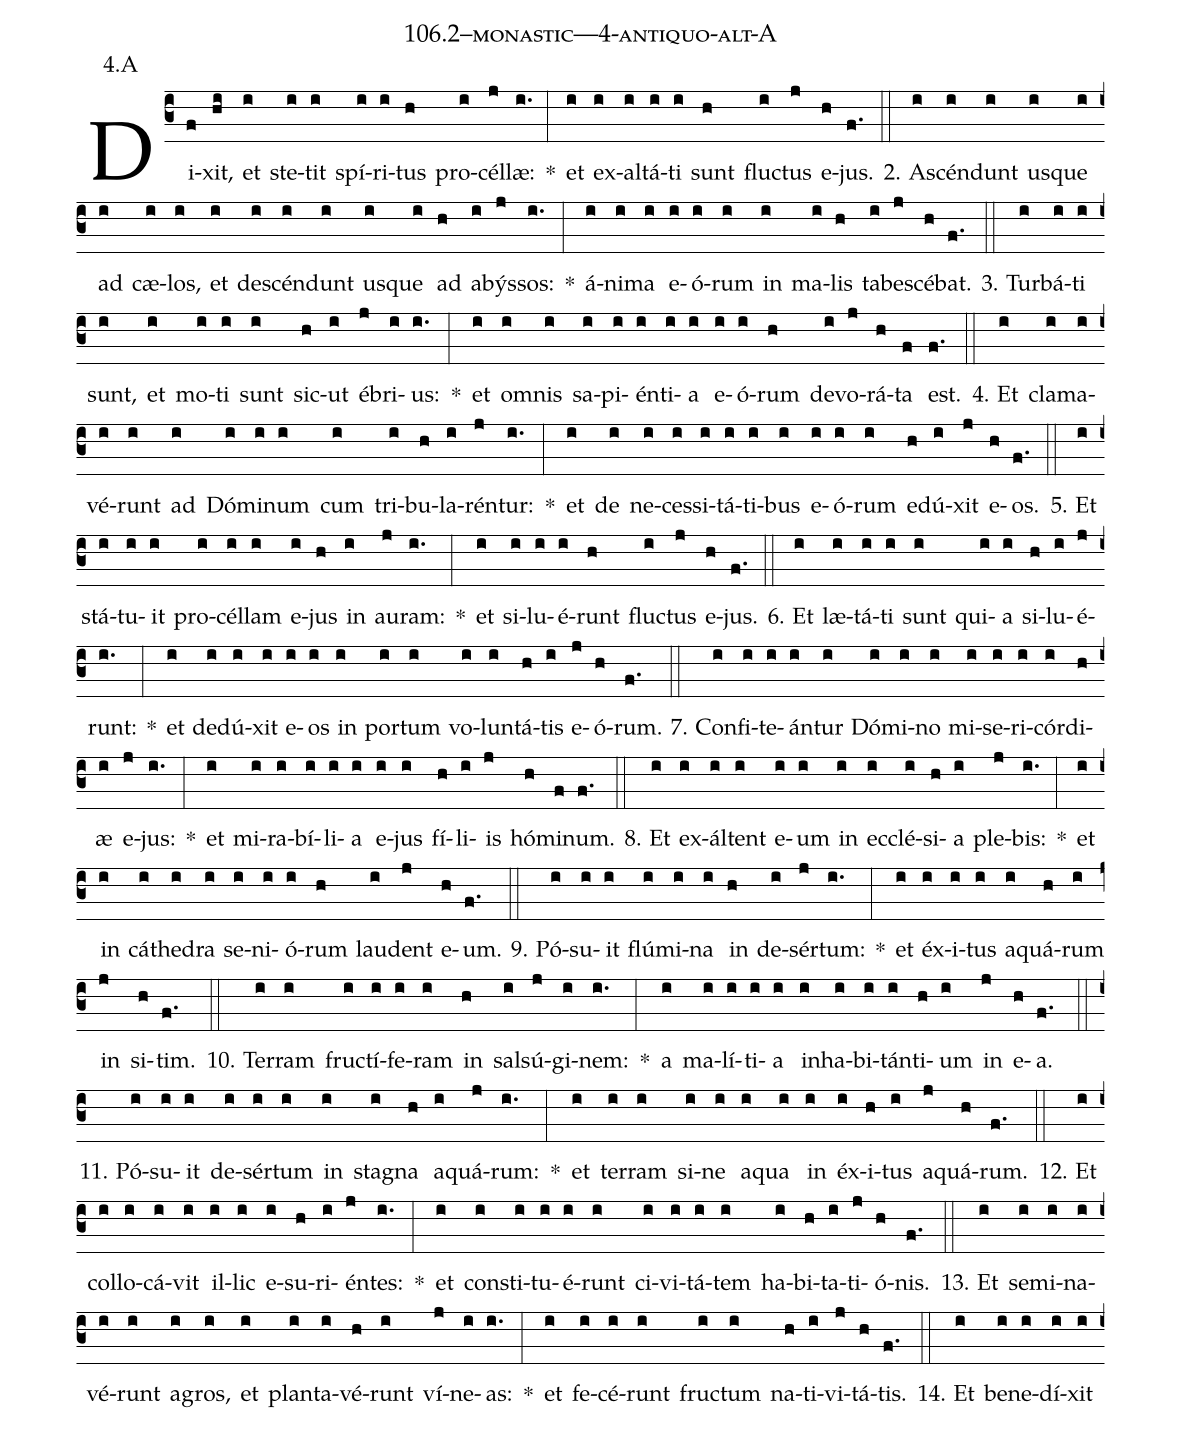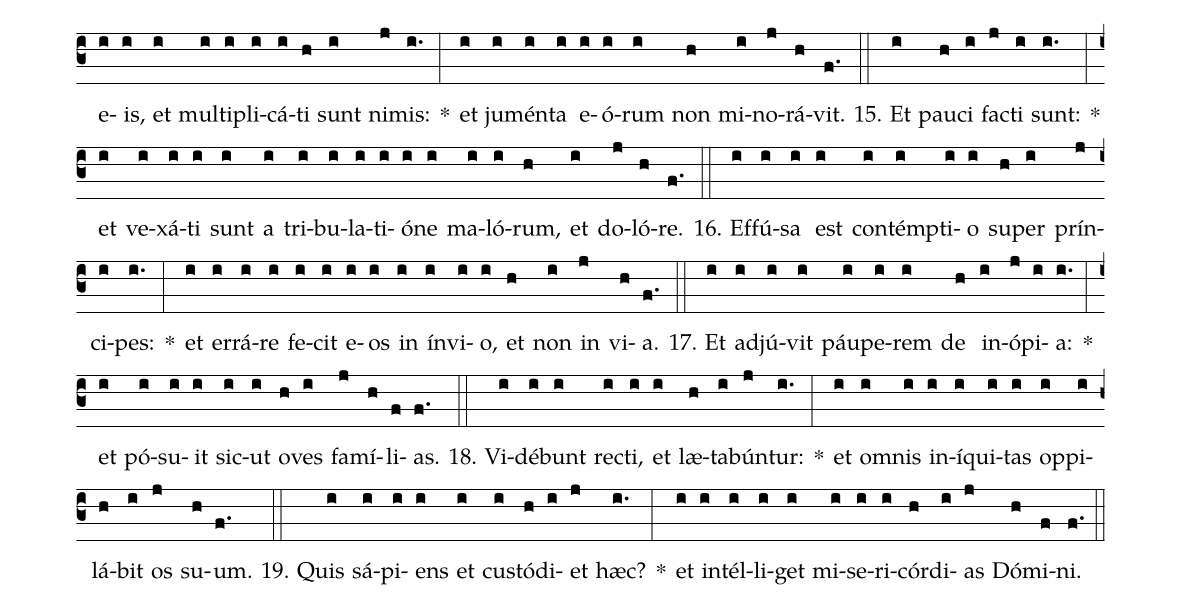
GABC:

name: 106.2--monastic---4-antiquo-alt-A;
annotation: 4.A;
%%
(c3)Di(f)xit,(hi) et(i) ste(i)tit(i) spí(i)ri(i)tus(h) pro(i)cél(j)læ:(i.) *(:) et(i) ex(i)al(i)tá(i)ti(i) sunt(h) fluc(i)tus(j) e(h)jus.(f.) (::)
2. A(i)scén(i)dunt(i) us(i)que(i) ad(i) cæ(i)los,(i) et(i) de(i)scén(i)dunt(i) us(i)que(i) ad(h) a(i)býs(j)sos:(i.) *(:) á(i)ni(i)ma(i) e(i)ó(i)rum(i) in(i) ma(i)lis(h) ta(i)be(j)scé(h)bat.(f.) (::)
3. Tur(i)bá(i)ti(i) sunt,(i) et(i) mo(i)ti(i) sunt(i) sic(h)ut(i) é(j)bri(i)us:(i.) *(:) et(i) om(i)nis(i) sa(i)pi(i)én(i)ti(i)a(i) e(i)ó(i)rum(h) de(i)vo(j)rá(h)ta(f) est.(f.) (::)
4. Et(i) cla(i)ma(i)vé(i)runt(i) ad(i) Dó(i)mi(i)num(i) cum(i) tri(i)bu(h)la(i)rén(j)tur:(i.) *(:) et(i) de(i) ne(i)ces(i)si(i)tá(i)ti(i)bus(i) e(i)ó(i)rum(i) e(h)dú(i)xit(j) e(h)os.(f.) (::)
5. Et(i) stá(i)tu(i)it(i) pro(i)cél(i)lam(i) e(i)jus(h) in(i) au(j)ram:(i.) *(:) et(i) si(i)lu(i)é(i)runt(h) fluc(i)tus(j) e(h)jus.(f.) (::)
6. Et(i) læ(i)tá(i)ti(i) sunt(i) qui(i)a(i) si(h)lu(i)é(j)runt:(i.) *(:) et(i) de(i)dú(i)xit(i) e(i)os(i) in(i) por(i)tum(i) vo(i)lun(i)tá(h)tis(i) e(j)ó(h)rum.(f.) (::)
7. Con(i)fi(i)te(i)án(i)tur(i) Dó(i)mi(i)no(i) mi(i)se(i)ri(i)cór(i)di(h)æ(i) e(j)jus:(i.) *(:) et(i) mi(i)ra(i)bí(i)li(i)a(i) e(i)jus(i) fí(h)li(i)is(j) hó(h)mi(f)num.(f.) (::)
8. Et(i) ex(i)ál(i)tent(i) e(i)um(i) in(i) ec(i)clé(i)si(h)a(i) ple(j)bis:(i.) *(:) et(i) in(i) cá(i)the(i)dra(i) se(i)ni(i)ó(i)rum(h) lau(i)dent(j) e(h)um.(f.) (::)
9. Pó(i)su(i)it(i) flú(i)mi(i)na(i) in(h) de(i)sér(j)tum:(i.) *(:) et(i) éx(i)i(i)tus(i) a(i)quá(h)rum(i) in(j) si(h)tim.(f.) (::)
10. Ter(i)ram(i) fruc(i)tí(i)fe(i)ram(i) in(h) sal(i)sú(j)gi(i)nem:(i.) *(:) a(i) ma(i)lí(i)ti(i)a(i) in(i)ha(i)bi(i)tán(i)ti(h)um(i) in(j) e(h)a.(f.) (::)
11. Pó(i)su(i)it(i) de(i)sér(i)tum(i) in(i) sta(i)gna(h) a(i)quá(j)rum:(i.) *(:) et(i) ter(i)ram(i) si(i)ne(i) a(i)qua(i) in(i) éx(i)i(h)tus(i) a(j)quá(h)rum.(f.) (::)
12. Et(i) col(i)lo(i)cá(i)vit(i) il(i)lic(i) e(i)su(h)ri(i)én(j)tes:(i.) *(:) et(i) con(i)sti(i)tu(i)é(i)runt(i) ci(i)vi(i)tá(i)tem(i) ha(i)bi(h)ta(i)ti(j)ó(h)nis.(f.) (::)
13. Et(i) se(i)mi(i)na(i)vé(i)runt(i) a(i)gros,(i) et(i) plan(i)ta(i)vé(h)runt(i) ví(j)ne(i)as:(i.) *(:) et(i) fe(i)cé(i)runt(i) fruc(i)tum(i) na(h)ti(i)vi(j)tá(h)tis.(f.) (::)
14. Et(i) be(i)ne(i)dí(i)xit(i) e(i)is,(i) et(i) mul(i)ti(i)pli(i)cá(i)ti(h) sunt(i) ni(j)mis:(i.) *(:) et(i) ju(i)mén(i)ta(i) e(i)ó(i)rum(i) non(h) mi(i)no(j)rá(h)vit.(f.) (::)
15. Et(i) pau(h)ci(i) fac(j)ti(i) sunt:(i.) *(:) et(i) ve(i)xá(i)ti(i) sunt(i) a(i) tri(i)bu(i)la(i)ti(i)ó(i)ne(i) ma(i)ló(i)rum,(h) et(i) do(j)ló(h)re.(f.) (::)
16. Ef(i)fú(i)sa(i) est(i) con(i)témp(i)ti(i)o(i) su(h)per(i) prín(j)ci(i)pes:(i.) *(:) et(i) er(i)rá(i)re(i) fe(i)cit(i) e(i)os(i) in(i) ín(i)vi(i)o,(i) et(h) non(i) in(j) vi(h)a.(f.) (::)
17. Et(i) ad(i)jú(i)vit(i) páu(i)pe(i)rem(i) de(h) in(i)ó(j)pi(i)a:(i.) *(:) et(i) pó(i)su(i)it(i) sic(i)ut(i) o(h)ves(i) fa(j)mí(h)li(f)as.(f.) (::)
18. Vi(i)dé(i)bunt(i) rec(i)ti,(i) et(i) læ(h)ta(i)bún(j)tur:(i.) *(:) et(i) om(i)nis(i) in(i)í(i)qui(i)tas(i) op(i)pi(i)lá(h)bit(i) os(j) su(h)um.(f.) (::)
19. Quis(i) sá(i)pi(i)ens(i) et(i) cus(i)tó(h)di(i)et(j) hæc?(i.) *(:) et(i) in(i)tél(i)li(i)get(i) mi(i)se(i)ri(i)cór(h)di(i)as(j) Dó(h)mi(f)ni.(f.) (::)
